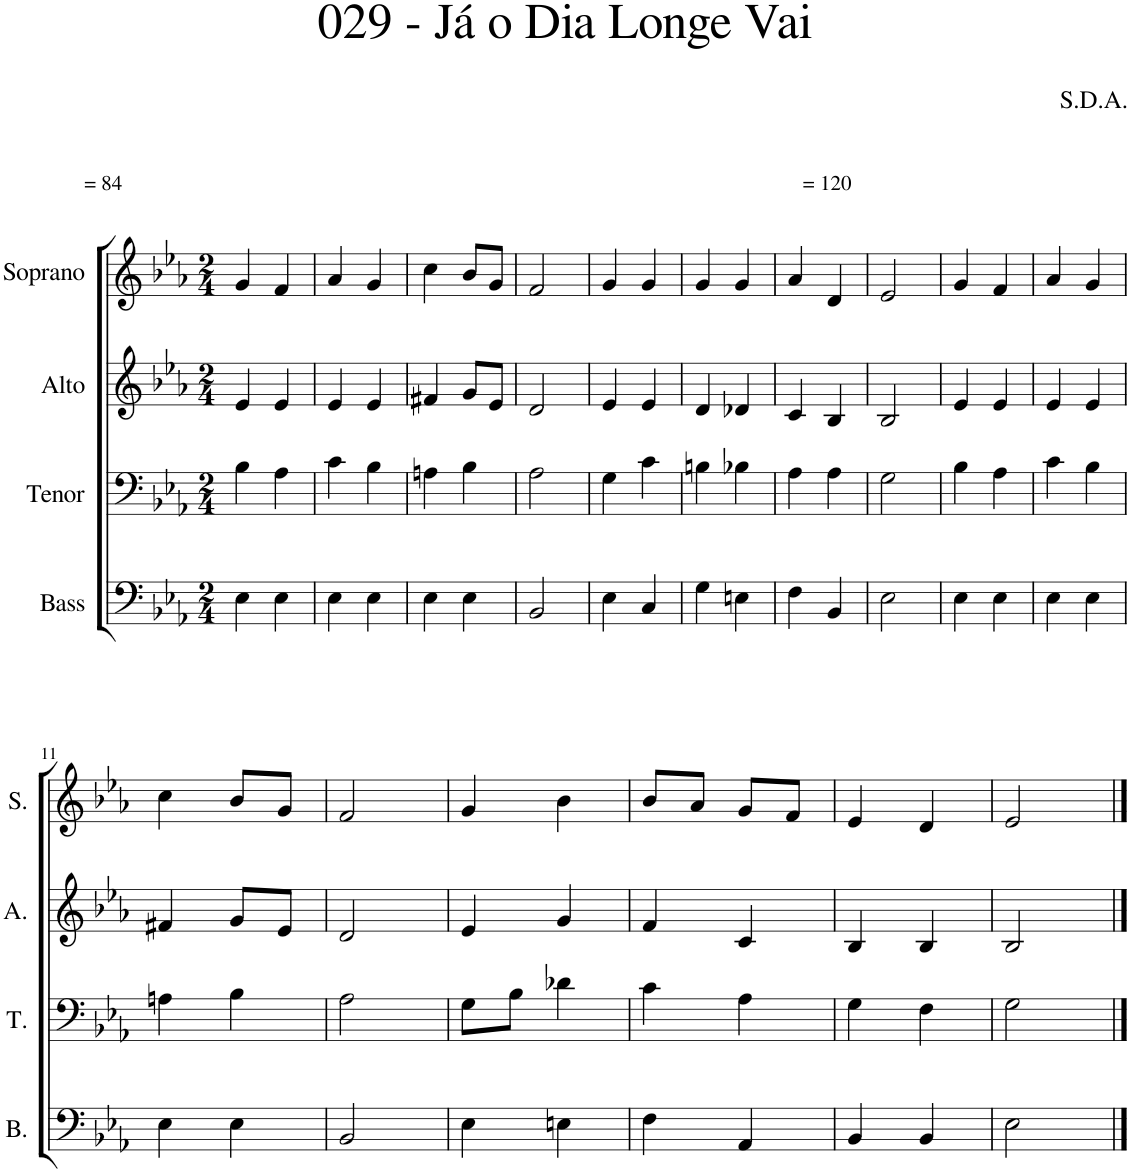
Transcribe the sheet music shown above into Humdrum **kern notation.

**kern	**kern	**kern	**kern
*part4	*part3	*part2	*part1
*staff4	*staff3	*staff2	*staff1
*I"Bass	*I"Tenor	*I"Alto	*I"Soprano
*I'B.	*I'T.	*I'A.	*I'S.
*clefF4	*clefF4	*clefG2	*clefG2
*k[b-e-a-]	*k[b-e-a-]	*k[b-e-a-]	*k[b-e-a-]
*M2/4	*M2/4	*M2/4	*M2/4
=1	=1	=1	=1
!	!	!	!LO:TX:a:t== 84
4E-\	4B-\	4e-/	4g/
4E-\	4A-\	4e-/	4f/
=2	=2	=2	=2
4E-\	4c\	4e-/	4a-/
4E-\	4B-\	4e-/	4g/
=3	=3	=3	=3
4E-\	4An\	4f#X/	4cc\
4E-\	4B-\	8g/L	8b-/L
.	.	8e-/J	8g/J
=4	=4	=4	=4
2BB-/	2A-\	2d/	2f/
=5	=5	=5	=5
4E-\	4G\	4e-/	4g/
4C/	4c\	4e-/	4g/
=6	=6	=6	=6
4G\	4Bn\	4d/	4g/
4En\	4B-X\	4d-X/	4g/
=7	=7	=7	=7
4F\	4A-\	4c/	4a-/
4BB-/	4A-\	4B-/	4d/
=8	=8	=8	=8
2E-\	2G\	2B-/	2e-/
=9	=9	=9	=9
!	!	!	!LO:TX:a:t== 120
4E-\	4B-\	4e-/	4g/
4E-\	4A-\	4e-/	4f/
=10	=10	=10	=10
4E-\	4c\	4e-/	4a-/
4E-\	4B-\	4e-/	4g/
!!LO:LB:g=z
=11	=11	=11	=11
4E-\	4An\	4f#X/	4cc\
4E-\	4B-\	8g/L	8b-/L
.	.	8e-/J	8g/J
=12	=12	=12	=12
2BB-/	2A-\	2d/	2f/
=13	=13	=13	=13
4E-\	8G\L	4e-/	4g/
.	8B-\J	.	.
4En\	4d-X\	4g/	4b-\
=14	=14	=14	=14
4F\	4c\	4f/	8b-/L
.	.	.	8a-/J
4AA-/	4A-\	4c/	8g/L
.	.	.	8f/J
=15	=15	=15	=15
4BB-/	4G\	4B-/	4e-/
4BB-/	4F\	4B-/	4d/
=16	=16	=16	=16
2E-\	2G\	2B-/	2e-/
==	==	==	==
*-	*-	*-	*-
